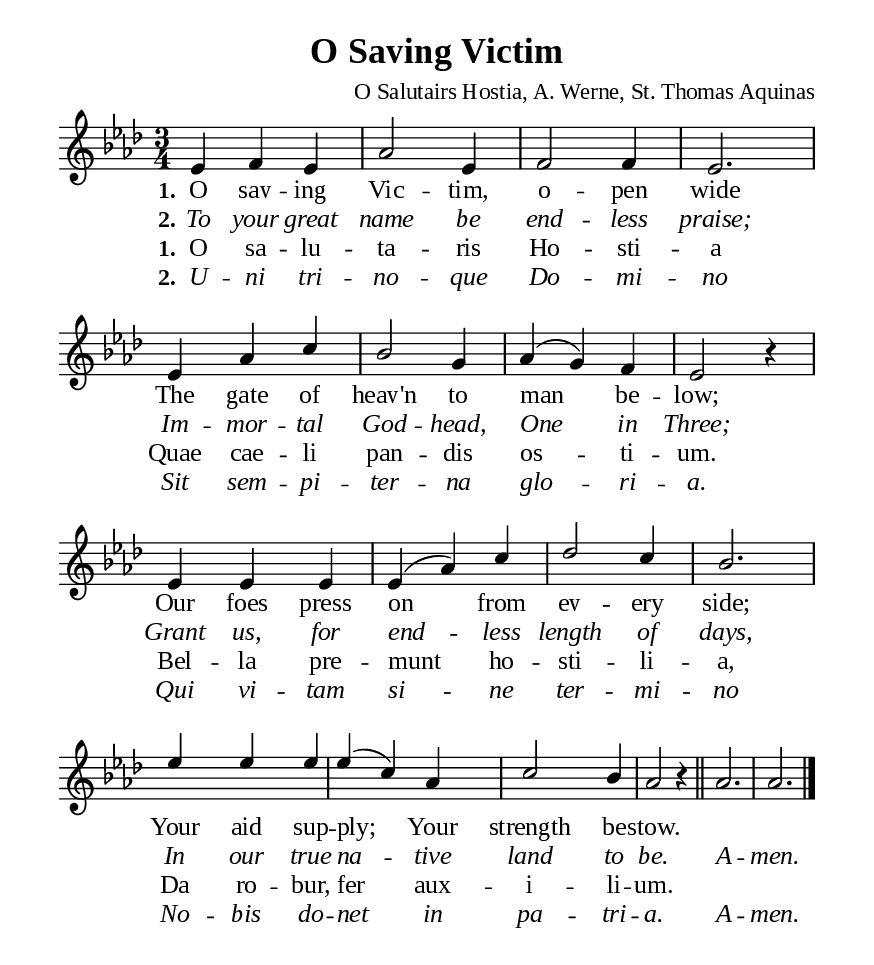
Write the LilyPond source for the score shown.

\version "2.18.2"

\header {
  title = "O Saving Victim"
  composer = "O Salutairs Hostia, A. Werne, St. Thomas Aquinas"
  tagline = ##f
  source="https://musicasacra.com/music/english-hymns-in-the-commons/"
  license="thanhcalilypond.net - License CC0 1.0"
}

global= {
  \key aes \major
  \time 3/4
  \override Score.BarNumber.break-visibility = ##(#f #f #f)
  \override Lyrics.LyricSpace.minimum-distance = #3.0
}

\paper {
  #(set-paper-size "a5")
  top-margin = 10\mm
  bottom-margin = 5\mm
  left-margin = 10\mm
  right-margin = 10\mm
  indent = #0
  #(define fonts
	 (make-pango-font-tree "Liberation Serif"
	 		       "Liberation Serif"
			       "Liberation Serif"
			       (/ 20 20)))
  system-system-spacing = #'((basic-distance . 3) (padding . 3))
}

printItalic = \with {
  \override LyricText.font-shape = #'italic
}

% Verse music
musicVerseSoprano = \relative c' {
  ees4 f ees |
  aes2 ees4 |
  f2 f4 |
  ees2. |
  ees4 aes c |
  bes2 g4 |
  aes (g) f |
  ees2 r4 |
  ees ees ees |
  ees (aes) c |
  des2 c4 |
  bes2. |
  ees4 ees ees |
  ees (c) aes |
  c2 bes4 |
  aes2 r4 \bar "||"
  aes2. |
  aes2. \bar "|."
}

% Verse lyrics
verseOne = \lyricmode {
  \set stanza = #"1."
  O sav -- ing Vic -- tim, o -- pen wide
  The gate of heav'n to man be -- low;
  Our foes press on from ev -- ery side;
  Your aid sup -- ply; Your strength be -- stow.
}

verseTwo = \lyricmode {
  \set stanza = #"2."
  To your great name be end -- less praise;
  Im -- mor -- tal God -- head, One in Three;
  Grant us, for end -- less length of days,
  In our true na -- tive land to be.
  A -- men.
}

verseLatinOne = \lyricmode {
  \set stanza = #"1."
  O sa -- lu -- ta -- ris Ho -- sti -- a
  Quae cae -- li pan -- dis os -- ti -- um.
  Bel -- la pre -- munt ho -- sti -- li -- a,
  Da ro -- bur, fer aux -- i -- li -- um.
}

verseLatinTwo = \lyricmode {
  \set stanza = #"2."
  U -- ni tri -- no -- que Do -- mi -- no
  Sit sem -- pi -- ter -- na glo -- ri -- a.
  Qui vi -- tam si -- ne ter -- mi -- no
  No -- bis do -- net in pa -- tri -- a.
  A -- men.
}

% Layout
\score {
    \new ChoirStaff <<
      \new Staff <<
        \clef "treble"
        \new Voice = "sopranos" { \global \stemUp \slurUp \musicVerseSoprano }
      >>
      \new Lyrics \lyricsto sopranos \verseOne
      \new Lyrics \printItalic \lyricsto sopranos \verseTwo
      \new Lyrics \lyricsto sopranos \verseLatinOne
      \new Lyrics \printItalic \lyricsto sopranos \verseLatinTwo
    >>
}
